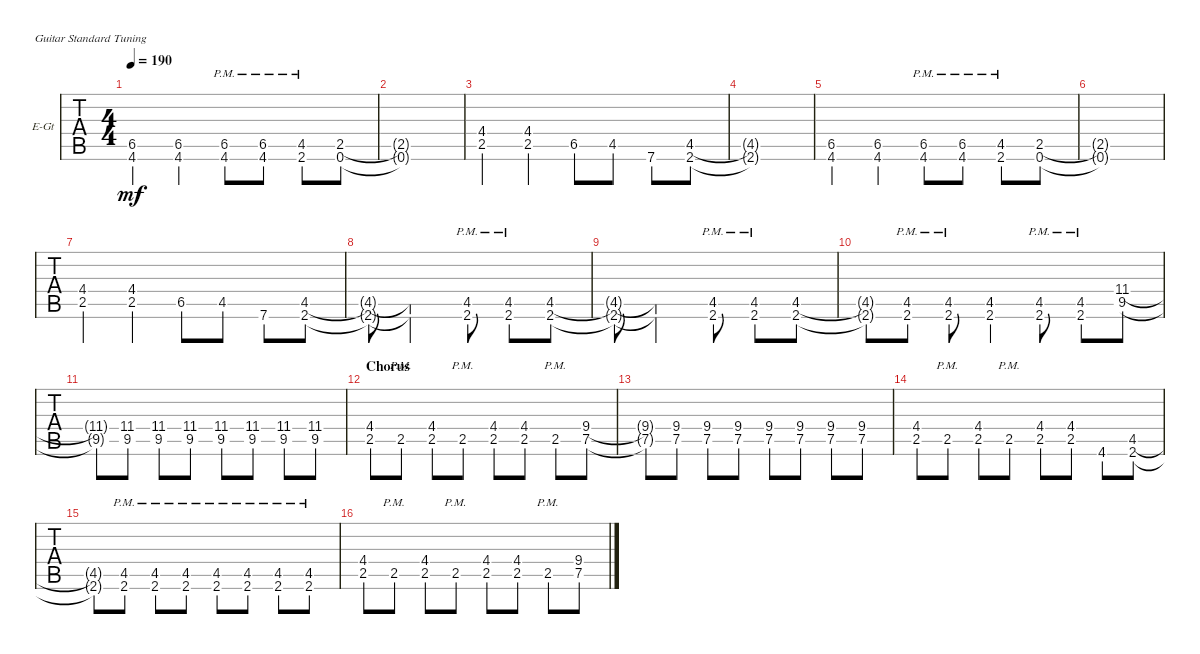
\defaultSystemsLayout 4
\bracketExtendMode groupsimilarinstruments
\firstSystemTrackNameOrientation horizontal
\otherSystemsTrackNameOrientation horizontal
\track ("Cole Train" "E-Gt") {instrument distortionguitar}
\staff {tabs}
\tuning (E4 B3 G3 D3 A2 E2)
\ts (4 4)
\tempo 190
\clef g2
\ks c
(4.6 6.5).4{dy mf} (4.6 6.5).4 (4.6{pm} 6.5{pm}).8 (4.6{pm} 6.5{pm}).8 (2.6{pm} 4.5{pm}).8 (0.6 2.5).8 |
(0.6{t} 2.5{t}).1 |
(4.4 2.5).4 (2.5 4.4).4 6.5.8 4.5.8 7.6.8 (2.6 4.5).8 |
(2.6{t} 4.5{t}).1 |
(4.6 6.5).4 (4.6 6.5).4 (4.6{pm} 6.5{pm}).8 (4.6{pm} 6.5{pm}).8 (2.6{pm} 4.5{pm}).8 (0.6 2.5).8 |
(0.6{t} 2.5{t}).1 |
(4.4 2.5).4 (2.5 4.4).4 6.5.8 4.5.8 7.6.8 (2.6 4.5).8 |
(2.6{t} 4.5{t}).8 (2.6{t} 4.5{t}).2 (2.6{pm} 4.5{pm}).8 (2.6{pm} 4.5{pm}).8 (2.6 4.5).8 |
(2.6{t} 4.5{t}).8 (2.6{t} 4.5{t}).2 (2.6{pm} 4.5{pm}).8 (2.6{pm} 4.5{pm}).8 (2.6 4.5).8 |
(2.6{t} 4.5{t}).8 (2.6{pm} 4.5{pm}).8 (2.6{pm} 4.5{pm}).8 (2.6 4.5).4 (2.6{pm} 4.5{pm}).8 (2.6{pm} 4.5{pm}).8 (9.5 11.4).8 |
(9.5{t} 11.4{t}).8 (9.5 11.4).8 (9.5 11.4).8 (9.5 11.4).8 (9.5 11.4).8 (9.5 11.4).8 (9.5 11.4).8 (9.5 11.4).8 |
\section ("" "Chorus")
(2.5 4.4).8 2.5{pm}.8 (2.5 4.4).8 2.5{pm}.8 (2.5 4.4).8 (2.5 4.4).8 2.5{pm}.8 (7.5 9.4).8 |
(7.5{t} 9.4{t}).8 (7.5 9.4).8 (7.5 9.4).8 (7.5 9.4).8 (7.5 9.4).8 (7.5 9.4).8 (7.5 9.4).8 (7.5 9.4).8 |
(2.5 4.4).8 2.5{pm}.8 (2.5 4.4).8 2.5{pm}.8 (2.5 4.4).8 (2.5 4.4).8 4.6.8 (4.5 2.6).8 |
(4.5{t} 2.6{t}).8 (4.5{pm} 2.6{pm}).8 (4.5{pm} 2.6{pm}).8 (4.5{pm} 2.6{pm}).8 (4.5{pm} 2.6{pm}).8 (4.5{pm} 2.6{pm}).8 (4.5{pm} 2.6{pm}).8 (4.5{pm} 2.6{pm}).8 |
(2.5 4.4).8 2.5{pm}.8 (2.5 4.4).8 2.5{pm}.8 (2.5 4.4).8 (2.5 4.4).8 2.5{pm}.8 (7.5 9.4).8
